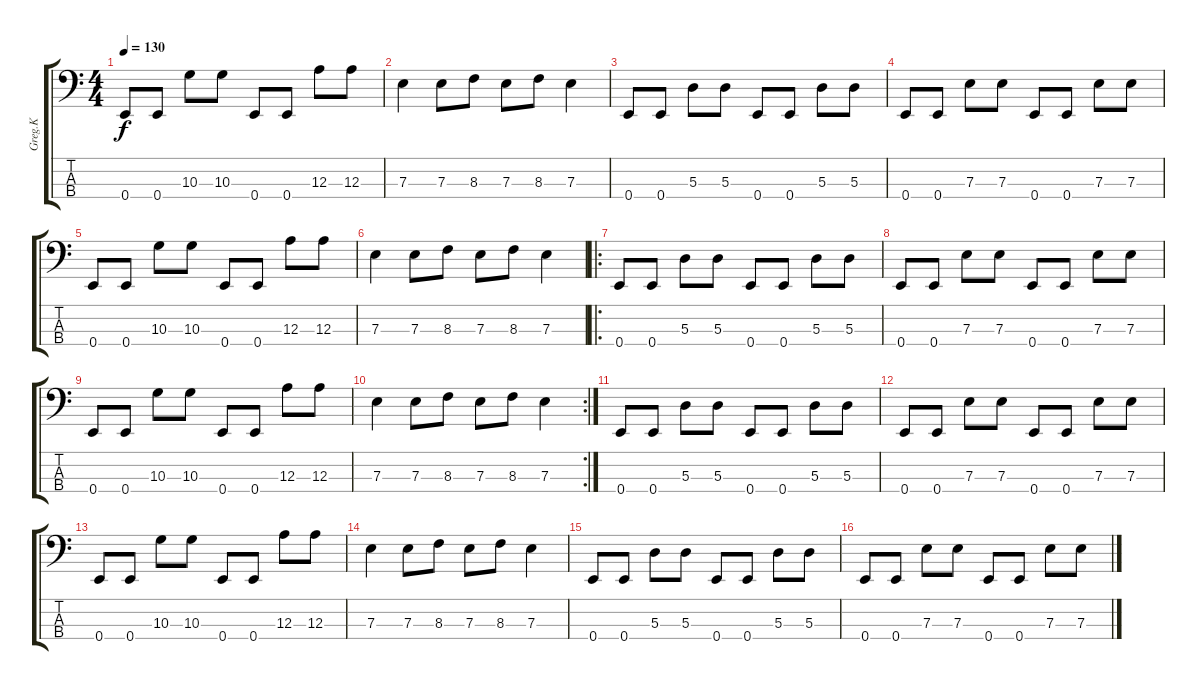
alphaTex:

\track ("Greg.K" "Greg.K") {instrument electricbassfinger}
\staff {score tabs}
\tuning (G2 D2 A1 E1) {hide}
\ts (4 4)
\tempo 130
\clef f4
\ks c
0.4.8{dy f} 0.4.8 10.3.8 10.3.8 0.4.8 0.4.8 12.3.8 12.3.8 |
7.3.4 7.3.8 8.3.8 7.3.8 8.3.8 7.3.4 |
0.4.8 0.4.8 5.3.8 5.3.8 0.4.8 0.4.8 5.3.8 5.3.8 |
0.4.8 0.4.8 7.3.8 7.3.8 0.4.8 0.4.8 7.3.8 7.3.8 |
0.4.8 0.4.8 10.3.8 10.3.8 0.4.8 0.4.8 12.3.8 12.3.8 |
7.3.4 7.3.8 8.3.8 7.3.8 8.3.8 7.3.4 |
\ro
0.4.8 0.4.8 5.3.8 5.3.8 0.4.8 0.4.8 5.3.8 5.3.8 |
0.4.8 0.4.8 7.3.8 7.3.8 0.4.8 0.4.8 7.3.8 7.3.8 |
0.4.8 0.4.8 10.3.8 10.3.8 0.4.8 0.4.8 12.3.8 12.3.8 |
\rc 2
7.3.4 7.3.8 8.3.8 7.3.8 8.3.8 7.3.4 |
0.4.8 0.4.8 5.3.8 5.3.8 0.4.8 0.4.8 5.3.8 5.3.8 |
0.4.8 0.4.8 7.3.8 7.3.8 0.4.8 0.4.8 7.3.8 7.3.8 |
0.4.8 0.4.8 10.3.8 10.3.8 0.4.8 0.4.8 12.3.8 12.3.8 |
7.3.4 7.3.8 8.3.8 7.3.8 8.3.8 7.3.4 |
0.4.8 0.4.8 5.3.8 5.3.8 0.4.8 0.4.8 5.3.8 5.3.8 |
0.4.8 0.4.8 7.3.8 7.3.8 0.4.8 0.4.8 7.3.8 7.3.8
